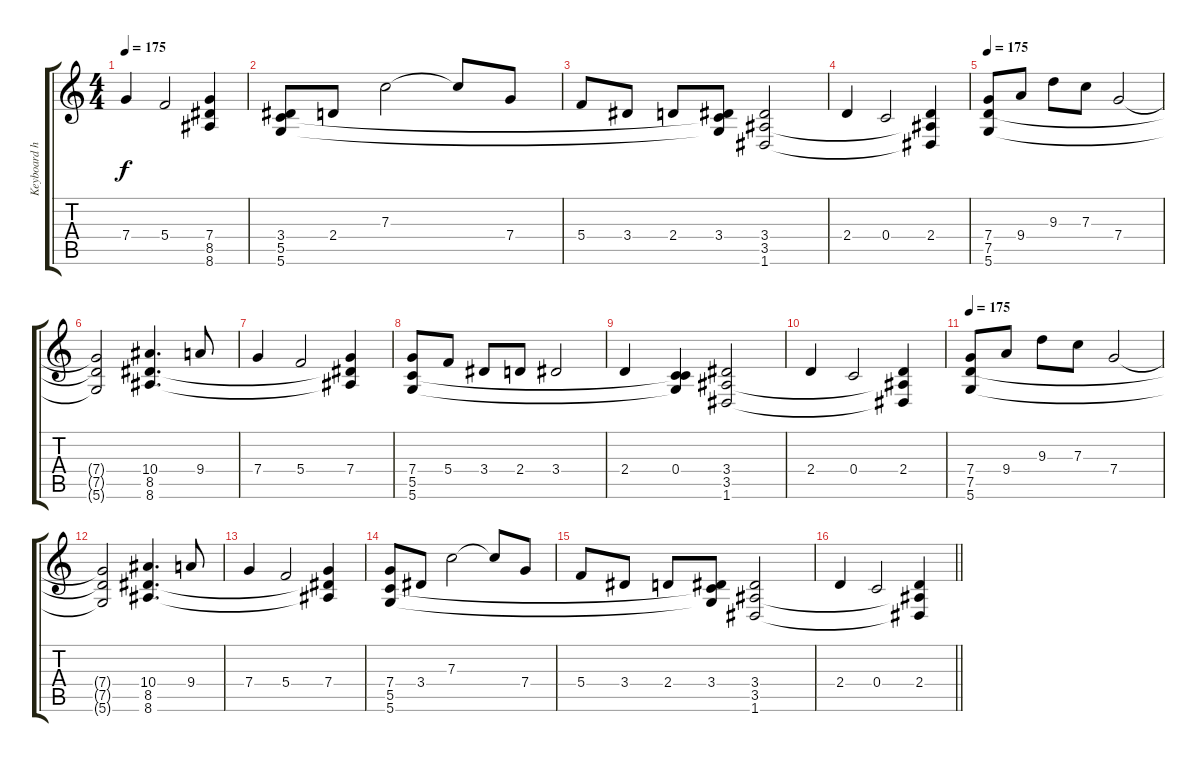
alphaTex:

\track ("Keyboard hight" "Keyboard h") {instrument acousticgrandpiano}
\staff {score tabs}
\tuning (D5 A4 F4 C4 G3 D3) {hide}
\ts (4 4)
\tempo 175
\clef g2
\ks c
7.4.4{dy f} 5.4.2 (7.4 8.5{t} 8.6{t}).4 |
(3.4 5.5 5.6).8 2.4.8 7.3.2 7.3{t}.8 7.4.8 |
5.4.8 3.4.8 2.4.8 (3.4 5.5{t} 5.6{t}).8 (3.4 3.5 1.6).2 |
2.4.4 0.4.2 (2.4 3.5{t} 1.6{t}).4 |
\tempo 175
(7.4 7.5 5.6).8 9.4.8 9.3.8 7.3.8 7.4.2 |
(7.4{t} 7.5{t} 5.6{t}).2 (10.4 8.5 8.6).4{d} 9.4.8 |
7.4.4 5.4.2 (7.4 8.5{t} 8.6{t}).4 |
(7.4 5.5 5.6).8 5.4.8 3.4.8 2.4.8 3.4.2 |
2.4.4 (0.4 5.5{t} 5.6{t}).4 (3.4 3.5 1.6).2 |
2.4.4 0.4.2 (2.4 3.5{t} 1.6{t}).4 |
\tempo 175
(7.4 7.5 5.6).8 9.4.8 9.3.8 7.3.8 7.4.2 |
(7.4{t} 7.5{t} 5.6{t}).2 (10.4 8.5 8.6).4{d} 9.4.8 |
7.4.4 5.4.2 (7.4 8.5{t} 8.6{t}).4 |
(7.4 5.5 5.6).8 3.4.8 7.3.2 7.3{t}.8 7.4.8 |
5.4.8 3.4.8 2.4.8 (3.4 5.5{t} 5.6{t}).8 (3.4 3.5 1.6).2 |
\barLineRight lightlight
2.4.4 0.4.2 (2.4 3.5{t} 1.6{t}).4
